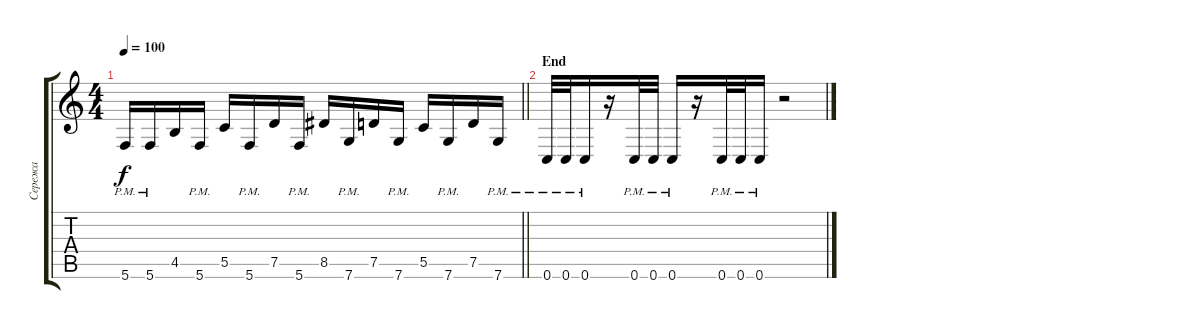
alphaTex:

\track ("Сережа" "Сережа") {instrument distortionguitar}
\staff {score tabs}
\tuning (D4 A3 F3 C3 G2 C2) {hide}
\ts (4 4)
\tempo 100
\clef g2
\barLineRight lightlight
\ks c
5.6{pm}.16{dy f} 5.6{pm}.16 4.5.16 5.6{pm}.16 5.5.16 5.6{pm}.16 7.5.16 5.6{pm}.16 8.5.16 7.6{pm}.16 7.5.16 7.6{pm}.16 5.5.16 7.6{pm}.16 7.5.16 7.6{pm}.16 |
\section ("" "End")
0.6{pm}.32 0.6{pm}.32 0.6{pm}.16 r.16 0.6{pm}.32 0.6{pm}.32 0.6{pm}.16 r.16 0.6{pm}.32 0.6{pm}.32 0.6{pm}.16 r.2
